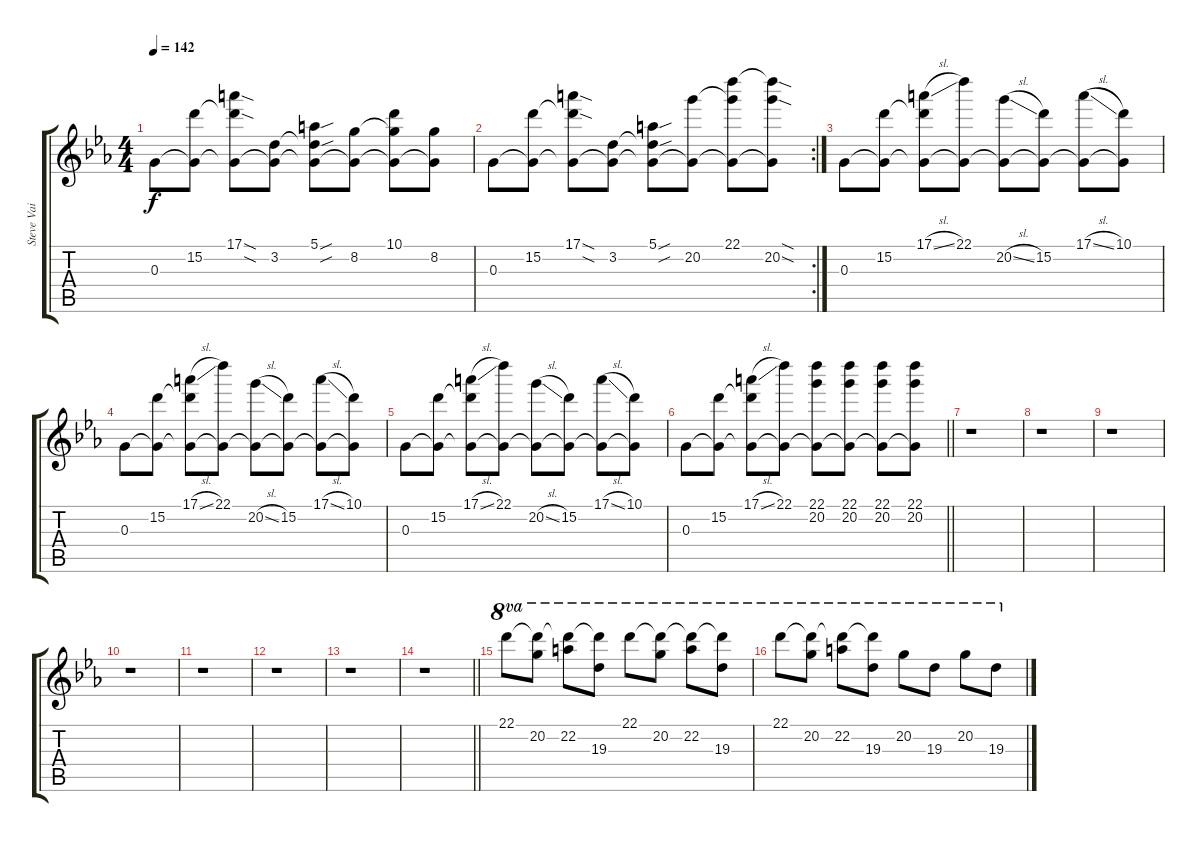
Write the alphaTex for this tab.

\track ("Steve Vai" "Steve Vai") {instrument electricguitarclean}
\staff {score tabs}
\tuning (E4 B3 G3 D3 A2 E2) {hide}
\ts (4 4)
\tempo 142
\clef g2
\ks eb
0.3.8{dy f} (15.2 0.3{t}).8 (17.1{sod} 15.2{sod t} 0.3{t}).8 (3.2 0.3{t}).8 (5.1{sou} 3.2{sou t} 0.3{t}).8 (8.2 0.3{t}).8 (10.1 8.2{t} 0.3{t}).8 (8.2 0.3{t}).8 |
\rc 2
0.3.8 (15.2 0.3{t}).8 (17.1{sod} 15.2{sod t} 0.3{t}).8 (3.2 0.3{t}).8 (5.1{sou} 3.2{sou t} 0.3{t}).8 (20.2 0.3{t}).8 (22.1 20.2{t} 0.3{t}).8 (22.1{sod t} 20.2{sod} 0.3{t}).8 |
0.3.8 (15.2 0.3{t}).8 (17.1{sl} 15.2{t} 0.3{t}).8 (22.1 0.3{t}).8 (20.2{sl} 0.3{t}).8 (15.2 0.3{t}).8 (17.1{sl} 0.3{t}).8 (10.1 0.3{t}).8 |
0.3.8 (15.2 0.3{t}).8 (17.1{sl} 15.2{t} 0.3{t}).8 (22.1 0.3{t}).8 (20.2{sl} 0.3{t}).8 (15.2 0.3{t}).8 (17.1{sl} 0.3{t}).8 (10.1 0.3{t}).8 |
0.3.8 (15.2 0.3{t}).8 (17.1{sl} 15.2{t} 0.3{t}).8 (22.1 0.3{t}).8 (20.2{sl} 0.3{t}).8 (15.2 0.3{t}).8 (17.1{sl} 0.3{t}).8 (10.1 0.3{t}).8 |
\barLineRight lightlight
0.3.8 (15.2 0.3{t}).8 (17.1{sl} 15.2{t} 0.3{t}).8 (22.1 0.3{t}).8 (22.1 20.2 0.3{t}).8 (22.1 20.2 0.3{t}).8 (22.1 20.2 0.3{t}).8 (22.1 20.2 0.3{t}).8 |
r.1 |
r.1 |
r.1 |
r.1 |
r.1 |
r.1 |
r.1 |
\barLineRight lightlight
r.1 |
22.1.8{ot 8va} (22.1{t} 20.2).8{ot 8va} (22.1{t} 22.2).8{ot 8va} (22.1{t} 19.3).8{ot 8va} 22.1.8{ot 8va} (22.1{t} 20.2).8{ot 8va} (22.1{t} 22.2).8{ot 8va} (22.1{t} 19.3).8{ot 8va} |
22.1.8{ot 8va} (22.1{t} 20.2).8{ot 8va} (22.1{t} 22.2).8{ot 8va} (22.1{t} 19.3).8{ot 8va} 20.2.8{ot 8va} 19.3.8{ot 8va} 20.2.8{ot 8va} 19.3.8{ot 8va}
